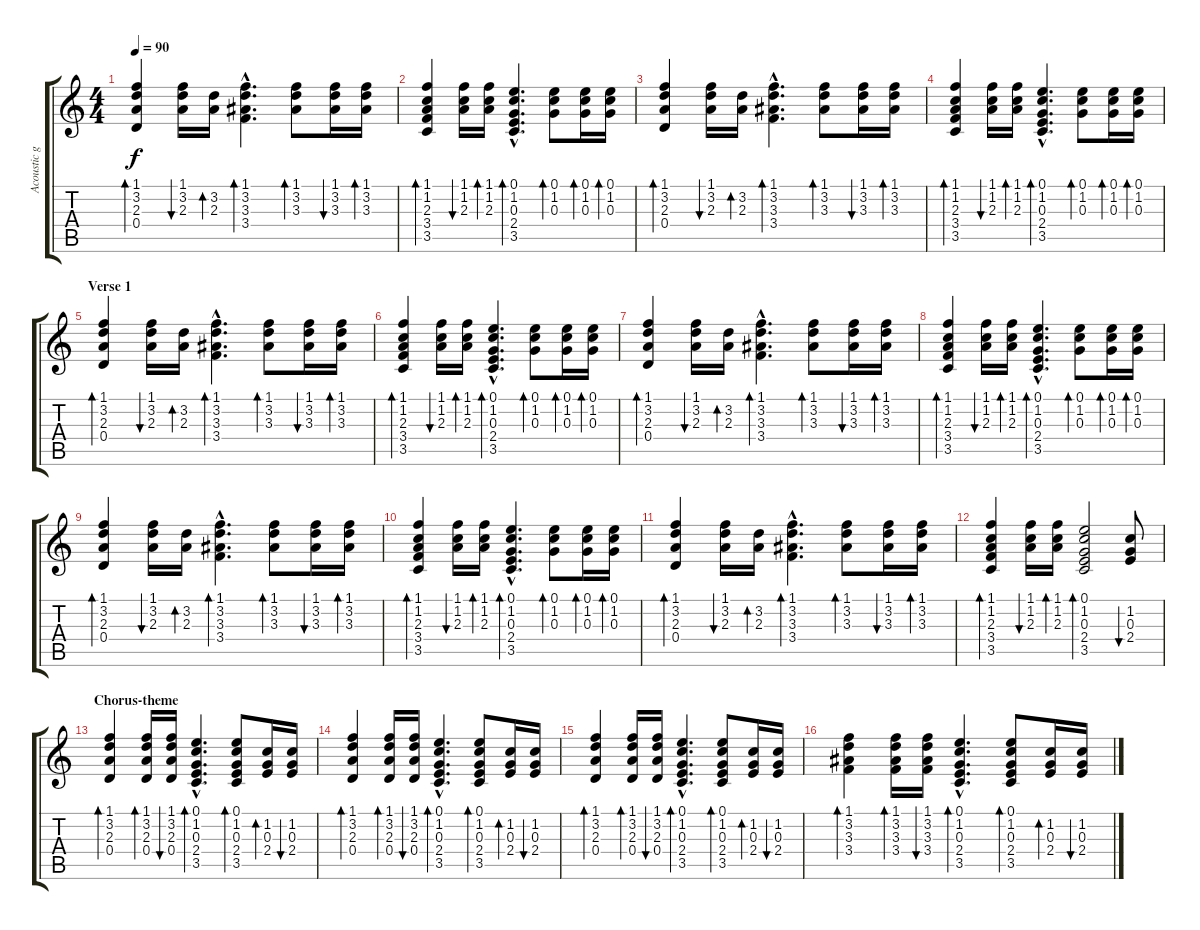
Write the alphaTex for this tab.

\track ("Acoustic guitar (rhytm)" "Acoustic g") {instrument acousticguitarsteel}
\staff {score tabs}
\tuning (E4 B3 G3 D3 A2 E2) {hide}
\ts (4 4)
\tempo 90
\clef g2
\ks c
(1.1 3.2 2.3 0.4).4{bd 60 dy f} (1.1 3.2 2.3).16{bu 30} (3.2 2.3).16{bd 30} (1.1{hac} 3.2{hac} 3.3{hac} 3.4{hac}).4{d bd 60} (1.1 3.2 3.3).8{bd 60} (1.1 3.2 3.3).16{bu 60} (1.1 3.2 3.3).16{bd 60} |
(1.1 1.2 2.3 3.4 3.5).4{bd 60} (1.1 1.2 2.3).16{bu 30} (1.1 1.2 2.3).16{bd 30} (0.1{hac} 1.2{hac} 0.3{hac} 2.4{hac} 3.5{hac}).4{d bd 60} (0.1 1.2 0.3).8{bd 30} (0.1 1.2 0.3).16{bd 30} (0.1 1.2 0.3).16{bd 30} |
(1.1 3.2 2.3 0.4).4{bd 60} (1.1 3.2 2.3).16{bu 30} (3.2 2.3).16{bd 30} (1.1{hac} 3.2{hac} 3.3{hac} 3.4{hac}).4{d bd 60} (1.1 3.2 3.3).8{bd 60} (1.1 3.2 3.3).16{bu 60} (1.1 3.2 3.3).16{bd 60} |
(1.1 1.2 2.3 3.4 3.5).4{bd 60} (1.1 1.2 2.3).16{bu 30} (1.1 1.2 2.3).16{bd 30} (0.1{hac} 1.2{hac} 0.3{hac} 2.4{hac} 3.5{hac}).4{d bd 60} (0.1 1.2 0.3).8{bd 30} (0.1 1.2 0.3).16{bd 30} (0.1 1.2 0.3).16{bd 30} |
\section ("" "Verse 1")
(1.1 3.2 2.3 0.4).4{bd 60} (1.1 3.2 2.3).16{bu 30} (3.2 2.3).16{bd 30} (1.1{hac} 3.2{hac} 3.3{hac} 3.4{hac}).4{d bd 60} (1.1 3.2 3.3).8{bd 60} (1.1 3.2 3.3).16{bu 60} (1.1 3.2 3.3).16{bd 60} |
(1.1 1.2 2.3 3.4 3.5).4{bd 60} (1.1 1.2 2.3).16{bu 30} (1.1 1.2 2.3).16{bd 30} (0.1{hac} 1.2{hac} 0.3{hac} 2.4{hac} 3.5{hac}).4{d bd 60} (0.1 1.2 0.3).8{bd 30} (0.1 1.2 0.3).16{bd 30} (0.1 1.2 0.3).16{bd 30} |
(1.1 3.2 2.3 0.4).4{bd 60} (1.1 3.2 2.3).16{bu 30} (3.2 2.3).16{bd 30} (1.1{hac} 3.2{hac} 3.3{hac} 3.4{hac}).4{d bd 60} (1.1 3.2 3.3).8{bd 60} (1.1 3.2 3.3).16{bu 60} (1.1 3.2 3.3).16{bd 60} |
(1.1 1.2 2.3 3.4 3.5).4{bd 60} (1.1 1.2 2.3).16{bu 30} (1.1 1.2 2.3).16{bd 30} (0.1{hac} 1.2{hac} 0.3{hac} 2.4{hac} 3.5{hac}).4{d bd 60} (0.1 1.2 0.3).8{bd 30} (0.1 1.2 0.3).16{bd 30} (0.1 1.2 0.3).16{bd 30} |
(1.1 3.2 2.3 0.4).4{bd 60} (1.1 3.2 2.3).16{bu 30} (3.2 2.3).16{bd 30} (1.1{hac} 3.2{hac} 3.3{hac} 3.4{hac}).4{d bd 60} (1.1 3.2 3.3).8{bd 60} (1.1 3.2 3.3).16{bu 60} (1.1 3.2 3.3).16{bd 60} |
(1.1 1.2 2.3 3.4 3.5).4{bd 60} (1.1 1.2 2.3).16{bu 30} (1.1 1.2 2.3).16{bd 30} (0.1{hac} 1.2{hac} 0.3{hac} 2.4{hac} 3.5{hac}).4{d bd 60} (0.1 1.2 0.3).8{bd 30} (0.1 1.2 0.3).16{bd 30} (0.1 1.2 0.3).16{bd 30} |
(1.1 3.2 2.3 0.4).4{bd 60} (1.1 3.2 2.3).16{bu 30} (3.2 2.3).16{bd 30} (1.1{hac} 3.2{hac} 3.3{hac} 3.4{hac}).4{d bd 60} (1.1 3.2 3.3).8{bd 60} (1.1 3.2 3.3).16{bu 60} (1.1 3.2 3.3).16{bd 60} |
(1.1 1.2 2.3 3.4 3.5).4{bd 60} (1.1 1.2 2.3).16{bu 30} (1.1 1.2 2.3).16{bd 30} (0.1 1.2 0.3 2.4 3.5).2{bd 60} (1.2 0.3 2.4).8{bu 60} |
\section ("" "Chorus-theme")
(1.1 3.2 2.3 0.4).4{bd 60 volume 12} (1.1 3.2 2.3 0.4).16{bd 60} (1.1 3.2 2.3 0.4).16{bu 60} (0.1{hac} 1.2{hac} 0.3{hac} 2.4{hac} 3.5{hac}).4{d bd 60} (0.1 1.2 0.3 2.4 3.5).8{bd 60} (1.2 0.3 2.4).16{bd 60} (1.2 0.3 2.4).16{bu 60} |
(1.1 3.2 2.3 0.4).4{bd 60} (1.1 3.2 2.3 0.4).16{bd 60} (1.1 3.2 2.3 0.4).16{bu 60} (0.1{hac} 1.2{hac} 0.3{hac} 2.4{hac} 3.5{hac}).4{d bd 60} (0.1 1.2 0.3 2.4 3.5).8{bd 60} (1.2 0.3 2.4).16{bd 60} (1.2 0.3 2.4).16{bu 60} |
(1.1 3.2 2.3 0.4).4{bd 60} (1.1 3.2 2.3 0.4).16{bd 60} (1.1 3.2 2.3 0.4).16{bu 60} (0.1{hac} 1.2{hac} 0.3{hac} 2.4{hac} 3.5{hac}).4{d bd 60} (0.1 1.2 0.3 2.4 3.5).8{bd 60} (1.2 0.3 2.4).16{bd 60} (1.2 0.3 2.4).16{bu 60} |
(1.1 3.2 3.3 3.4).4{bd 60} (1.1 3.2 3.3 3.4).16{bd 60} (1.1 3.2 3.3 3.4).16{bu 60} (0.1{hac} 1.2{hac} 0.3{hac} 2.4{hac} 3.5{hac}).4{d bd 60} (0.1 1.2 0.3 2.4 3.5).8{bd 60} (1.2 0.3 2.4).16{bd 60} (1.2 0.3 2.4).16{bu 60}
